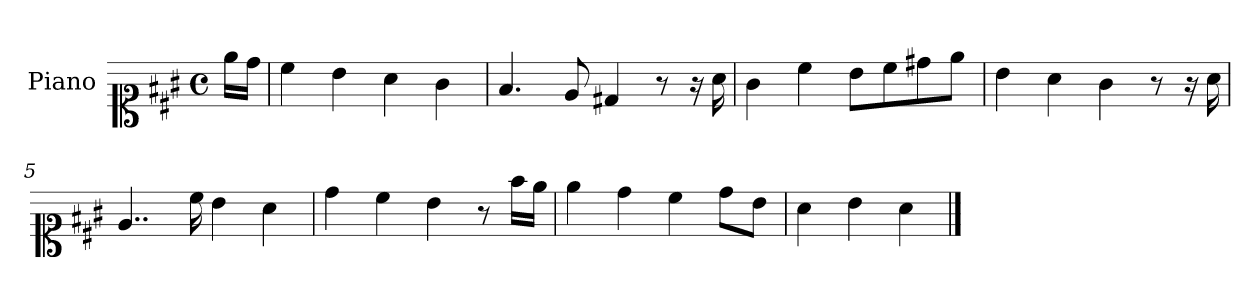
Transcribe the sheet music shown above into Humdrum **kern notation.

**kern
*part1
*staff1
*I"Piano
*I'Pno.
*clefC1
*k[f#c#g#]
*M4/4
*met(c)
=
16ee\LL
16dd\JJ
=1
4cc#\
4b\
4a\
4g#\
=2
4.f#/
8e/
4d#X/
8r
16r
16a\
=3
4g#\
4cc#\
8b\L
8cc#\
8dd#X\
8ee\J
=4
4b\
4a\
4g#\
8r
16r
16a\
=5
4..e/
16cc#\
4b\
4a\
!!LO:LB:g=z
=6
4dd\
4cc#\
4b\
8r
16ff#\LL
16ee\JJ
=7
4ee\
4dd\
4cc#\
8dd\L
8b\J
=8
4a\
4b\
4a\
==
*-
